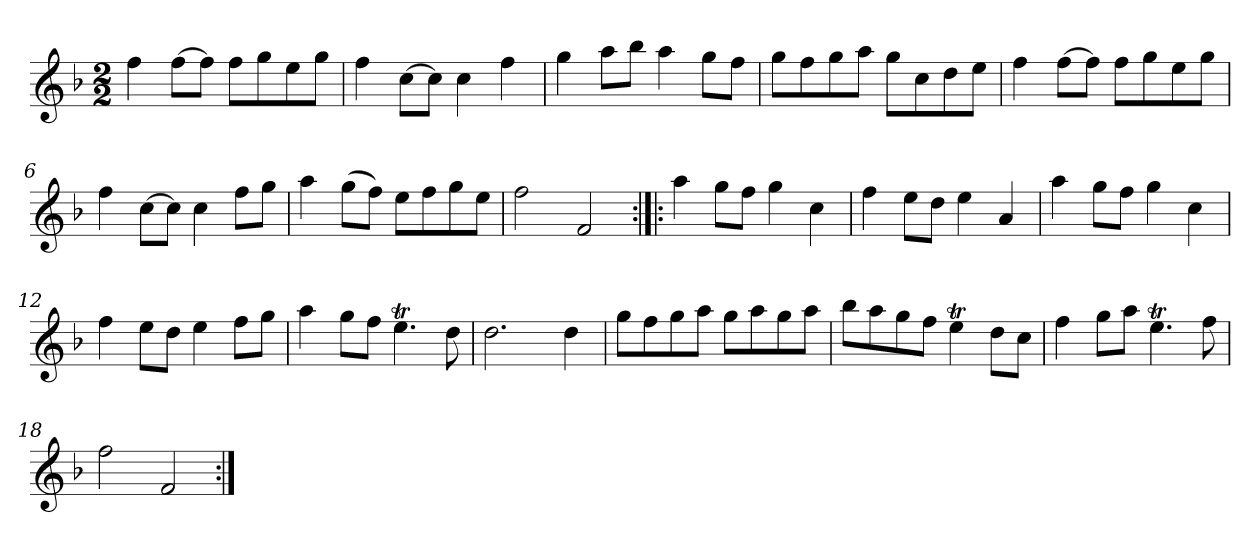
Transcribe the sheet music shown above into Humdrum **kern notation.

**kern
*part1
*staff1
*clefG2
*k[b-]
*F:
*M2/2
*MM132
=1
4ff
[8ff\L
8ff\J]
8ff\L
8gg\
8ee\
8gg\J
=2
4ff
[8cc\L
8cc\J]
4cc
4ff
=3
4gg
8aa\L
8bb-\J
4aa
8gg\L
8ff\J
=4
8gg\L
8ff\
8gg\
8aa\J
8gg\L
8cc\
8dd\
8ee\J
=5
4ff
[8ff\L
8ff\J]
8ff\L
8gg\
8ee\
8gg\J
=6
4ff
[8cc\L
8cc\J]
4cc
8ff\L
8gg\J
=7
4aa
(8gg\L
8ff\J)
8ee\L
8ff\
8gg\
8ee\J
=8
2ff
2f
=9:|!|:
4aa
8gg\L
8ff\J
4gg
4cc
=10
4ff
8ee\L
8dd\J
4ee
4a
=11
4aa
8gg\L
8ff\J
4gg
4cc
=12
4ff
8ee\L
8dd\J
4ee
8ff\L
8gg\J
=13
4aa
8gg\L
8ff\J
4.eet
8dd
=14
2.dd
4dd
=15
8gg\L
8ff\
8gg\
8aa\J
8gg\L
8aa\
8gg\
8aa\J
=16
8bb-\L
8aa\
8gg\
8ff\J
4eet
8dd\L
8cc\J
=17
4ff
8gg\L
8aa\J
4.eet
8ff
=18
2ff
2f
=:|!
*-
